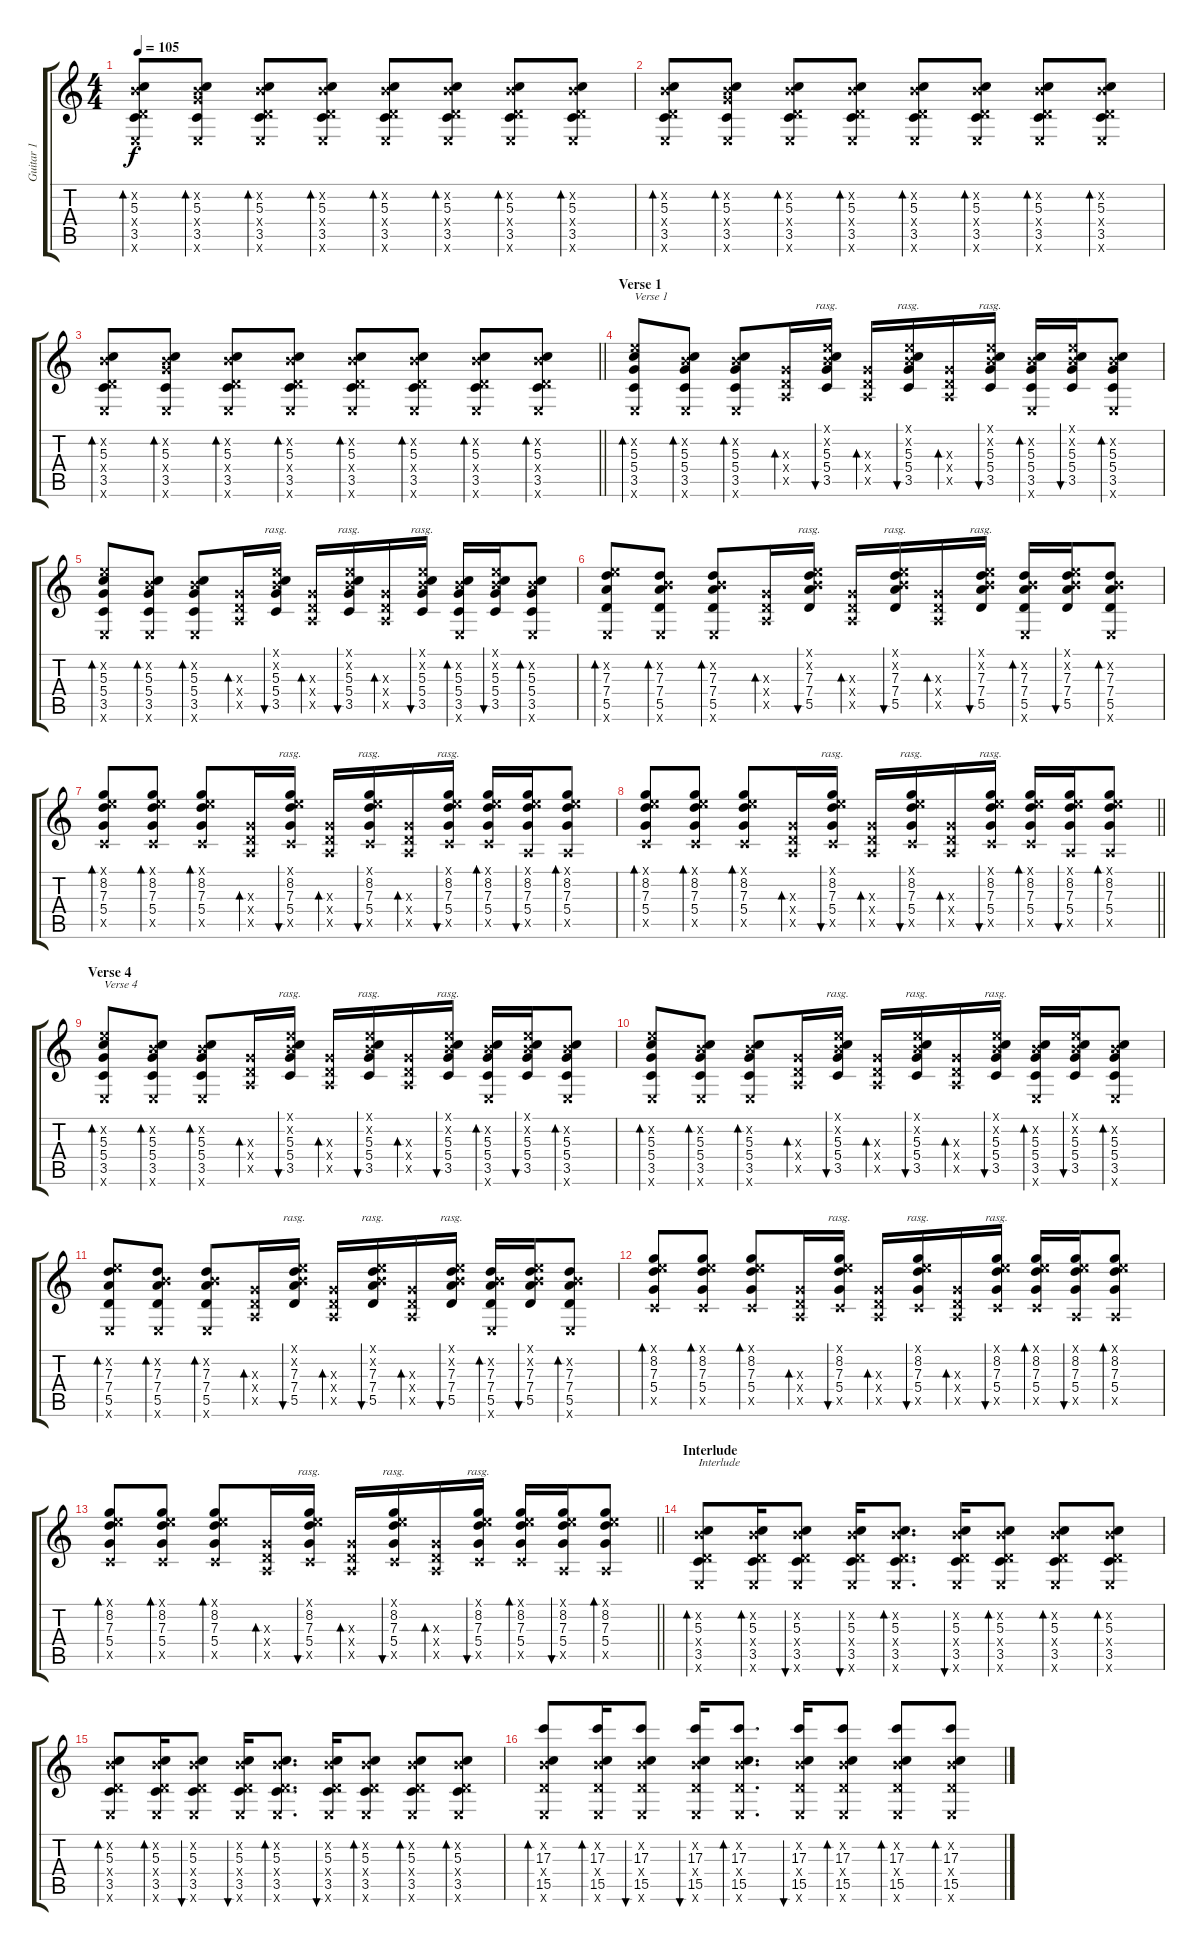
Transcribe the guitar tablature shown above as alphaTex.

\track ("Guitar 1" "Guitar 1") {instrument distortionguitar}
\staff {score tabs}
\tuning (E4 B3 G3 D3 A2 E2) {hide}
\ts (4 4)
\tempo 105
\clef g2
\ks c
(0.2{x} 5.3 0.4{x} 3.5 0.6{x}).8{bd 30 dy f} (0.2{x} 5.3 5.4{x} 3.5 0.6{x}).8{bd 30} (0.2{x} 5.3 0.4{x} 3.5 0.6{x}).8{bd 30} (0.2{x} 5.3 0.4{x} 3.5 0.6{x}).8{bd 30} (0.2{x} 5.3 0.4{x} 3.5 0.6{x}).8{bd 30} (0.2{x} 5.3 0.4{x} 3.5 0.6{x}).8{bd 30} (0.2{x} 5.3 0.4{x} 3.5 0.6{x}).8{bd 30} (0.2{x} 5.3 0.4{x} 3.5 0.6{x}).8{bd 30} |
(0.2{x} 5.3 0.4{x} 3.5 0.6{x}).8{bd 30} (0.2{x} 5.3 5.4{x} 3.5 0.6{x}).8{bd 30} (0.2{x} 5.3 0.4{x} 3.5 0.6{x}).8{bd 30} (0.2{x} 5.3 0.4{x} 3.5 0.6{x}).8{bd 30} (0.2{x} 5.3 0.4{x} 3.5 0.6{x}).8{bd 30} (0.2{x} 5.3 0.4{x} 3.5 0.6{x}).8{bd 30} (0.2{x} 5.3 0.4{x} 3.5 0.6{x}).8{bd 30} (0.2{x} 5.3 0.4{x} 3.5 0.6{x}).8{bd 30} |
\barLineRight lightlight
(0.2{x} 5.3 0.4{x} 3.5 0.6{x}).8{bd 30} (0.2{x} 5.3 5.4{x} 3.5 0.6{x}).8{bd 30} (0.2{x} 5.3 0.4{x} 3.5 0.6{x}).8{bd 30} (0.2{x} 5.3 0.4{x} 3.5 0.6{x}).8{bd 30} (0.2{x} 5.3 0.4{x} 3.5 0.6{x}).8{bd 30} (0.2{x} 5.3 0.4{x} 3.5 0.6{x}).8{bd 30} (0.2{x} 5.3 0.4{x} 3.5 0.6{x}).8{bd 30} (0.2{x} 5.3 0.4{x} 3.5 0.6{x}).8{bd 30} |
\section ("" "Verse 1")
(5.2{x} 5.3 5.4 3.5 0.6{x}).8{bd 30 txt "Verse 1"} (0.2{x} 5.3 5.4 3.5 0.6{x}).8{bd 30} (0.2{x} 5.3 5.4 3.5 0.6{x}).8{bd 30} (0.3{x} 0.4{x} 0.5{x}).16{bd 30} (0.1{x} 0.2{x} 5.3 5.4 3.5).16{bu 60 rasg ii} (0.3{x} 0.4{x} 0.5{x}).16{bd 30} (0.1{x} 0.2{x} 5.3 5.4 3.5).16{bu 60 rasg ii} (0.3{x} 0.4{x} 0.5{x}).16{bd 30} (0.1{x} 0.2{x} 5.3 5.4 3.5).16{bu 60 rasg ii} (0.2{x} 5.3 5.4 3.5 0.6{x}).16{bd 30} (0.1{x} 0.2{x} 5.3 5.4 3.5).16{bu 30} (0.2{x} 5.3 5.4 3.5 0.6{x}).8{bd 30} |
(5.2{x} 5.3 5.4 3.5 0.6{x}).8{bd 30} (0.2{x} 5.3 5.4 3.5 0.6{x}).8{bd 30} (0.2{x} 5.3 5.4 3.5 0.6{x}).8{bd 30} (0.3{x} 0.4{x} 0.5{x}).16{bd 30} (0.1{x} 0.2{x} 5.3 5.4 3.5).16{bu 60 rasg ii} (0.3{x} 0.4{x} 0.5{x}).16{bd 30} (0.1{x} 0.2{x} 5.3 5.4 3.5).16{bu 60 rasg ii} (0.3{x} 0.4{x} 0.5{x}).16{bd 30} (0.1{x} 0.2{x} 5.3 5.4 3.5).16{bu 60 rasg ii} (0.2{x} 5.3 5.4 3.5 0.6{x}).16{bd 30} (0.1{x} 0.2{x} 5.3 5.4 3.5).16{bu 30} (0.2{x} 5.3 5.4 3.5 0.6{x}).8{bd 30} |
(5.2{x} 7.3 7.4 5.5 0.6{x}).8{bd 30} (0.2{x} 7.3 7.4 5.5 0.6{x}).8{bd 30} (0.2{x} 7.3 7.4 5.5 0.6{x}).8{bd 30} (0.3{x} 0.4{x} 0.5{x}).16{bd 30} (0.1{x} 0.2{x} 7.3 7.4 5.5).16{bu 60 rasg ii} (0.3{x} 0.4{x} 0.5{x}).16{bd 30} (0.1{x} 0.2{x} 7.3 7.4 5.5).16{bu 60 rasg ii} (0.3{x} 0.4{x} 0.5{x}).16{bd 30} (0.1{x} 0.2{x} 7.3 7.4 5.5).16{bu 60 rasg ii} (0.2{x} 7.3 7.4 5.5 0.6{x}).16{bd 30} (0.1{x} 0.2{x} 7.3 7.4 5.5).16{bu 30} (0.2{x} 7.3 7.4 5.5 0.6{x}).8{bd 30} |
(0.1{x} 8.2 7.3 5.4 3.5{x}).8{bd 30} (0.1{x} 8.2 7.3 5.4 3.5{x}).8{bd 30} (0.1{x} 8.2 7.3 5.4 3.5{x}).8{bd 30} (0.3{x} 0.4{x} 0.5{x}).16{bd 30} (0.1{x} 8.2 7.3 5.4 3.5{x}).16{bu 60 rasg ii} (0.3{x} 0.4{x} 0.5{x}).16{bd 30} (0.1{x} 8.2 7.3 5.4 3.5{x}).16{bu 60 rasg ii} (0.3{x} 0.4{x} 0.5{x}).16{bd 30} (0.1{x} 8.2 7.3 5.4 3.5{x}).16{bu 60 rasg ii} (0.1{x} 8.2 7.3 5.4 3.5{x}).16{bd 30} (0.1{x} 8.2 7.3 5.4 0.5{x}).16{bu 30} (0.1{x} 8.2 7.3 5.4 0.5{x}).8{bd 30} |
\barLineRight lightlight
(0.1{x} 8.2 7.3 5.4 3.5{x}).8{bd 30} (0.1{x} 8.2 7.3 5.4 3.5{x}).8{bd 30} (0.1{x} 8.2 7.3 5.4 3.5{x}).8{bd 30} (0.3{x} 0.4{x} 0.5{x}).16{bd 30} (0.1{x} 8.2 7.3 5.4 3.5{x}).16{bu 60 rasg ii} (0.3{x} 0.4{x} 0.5{x}).16{bd 30} (0.1{x} 8.2 7.3 5.4 3.5{x}).16{bu 60 rasg ii} (0.3{x} 0.4{x} 0.5{x}).16{bd 30} (0.1{x} 8.2 7.3 5.4 3.5{x}).16{bu 60 rasg ii} (0.1{x} 8.2 7.3 5.4 3.5{x}).16{bd 30} (0.1{x} 8.2 7.3 5.4 0.5{x}).16{bu 30} (0.1{x} 8.2 7.3 5.4 0.5{x}).8{bd 30} |
\section ("" "Verse 4")
(5.2{x} 5.3 5.4 3.5 0.6{x}).8{bd 30 txt "Verse 4"} (0.2{x} 5.3 5.4 3.5 0.6{x}).8{bd 30} (0.2{x} 5.3 5.4 3.5 0.6{x}).8{bd 30} (0.3{x} 0.4{x} 0.5{x}).16{bd 30} (0.1{x} 0.2{x} 5.3 5.4 3.5).16{bu 60 rasg ii} (0.3{x} 0.4{x} 0.5{x}).16{bd 30} (0.1{x} 0.2{x} 5.3 5.4 3.5).16{bu 60 rasg ii} (0.3{x} 0.4{x} 0.5{x}).16{bd 30} (0.1{x} 0.2{x} 5.3 5.4 3.5).16{bu 60 rasg ii} (0.2{x} 5.3 5.4 3.5 0.6{x}).16{bd 30} (0.1{x} 0.2{x} 5.3 5.4 3.5).16{bu 30} (0.2{x} 5.3 5.4 3.5 0.6{x}).8{bd 30} |
(5.2{x} 5.3 5.4 3.5 0.6{x}).8{bd 30} (0.2{x} 5.3 5.4 3.5 0.6{x}).8{bd 30} (0.2{x} 5.3 5.4 3.5 0.6{x}).8{bd 30} (0.3{x} 0.4{x} 0.5{x}).16{bd 30} (0.1{x} 0.2{x} 5.3 5.4 3.5).16{bu 60 rasg ii} (0.3{x} 0.4{x} 0.5{x}).16{bd 30} (0.1{x} 0.2{x} 5.3 5.4 3.5).16{bu 60 rasg ii} (0.3{x} 0.4{x} 0.5{x}).16{bd 30} (0.1{x} 0.2{x} 5.3 5.4 3.5).16{bu 60 rasg ii} (0.2{x} 5.3 5.4 3.5 0.6{x}).16{bd 30} (0.1{x} 0.2{x} 5.3 5.4 3.5).16{bu 30} (0.2{x} 5.3 5.4 3.5 0.6{x}).8{bd 30} |
(5.2{x} 7.3 7.4 5.5 0.6{x}).8{bd 30} (0.2{x} 7.3 7.4 5.5 0.6{x}).8{bd 30} (0.2{x} 7.3 7.4 5.5 0.6{x}).8{bd 30} (0.3{x} 0.4{x} 0.5{x}).16{bd 30} (0.1{x} 0.2{x} 7.3 7.4 5.5).16{bu 60 rasg ii} (0.3{x} 0.4{x} 0.5{x}).16{bd 30} (0.1{x} 0.2{x} 7.3 7.4 5.5).16{bu 60 rasg ii} (0.3{x} 0.4{x} 0.5{x}).16{bd 30} (0.1{x} 0.2{x} 7.3 7.4 5.5).16{bu 60 rasg ii} (0.2{x} 7.3 7.4 5.5 0.6{x}).16{bd 30} (0.1{x} 0.2{x} 7.3 7.4 5.5).16{bu 30} (0.2{x} 7.3 7.4 5.5 0.6{x}).8{bd 30} |
(0.1{x} 8.2 7.3 5.4 3.5{x}).8{bd 30} (0.1{x} 8.2 7.3 5.4 3.5{x}).8{bd 30} (0.1{x} 8.2 7.3 5.4 3.5{x}).8{bd 30} (0.3{x} 0.4{x} 0.5{x}).16{bd 30} (0.1{x} 8.2 7.3 5.4 3.5{x}).16{bu 60 rasg ii} (0.3{x} 0.4{x} 0.5{x}).16{bd 30} (0.1{x} 8.2 7.3 5.4 3.5{x}).16{bu 60 rasg ii} (0.3{x} 0.4{x} 0.5{x}).16{bd 30} (0.1{x} 8.2 7.3 5.4 3.5{x}).16{bu 60 rasg ii} (0.1{x} 8.2 7.3 5.4 3.5{x}).16{bd 30} (0.1{x} 8.2 7.3 5.4 0.5{x}).16{bu 30} (0.1{x} 8.2 7.3 5.4 0.5{x}).8{bd 30} |
\barLineRight lightlight
(0.1{x} 8.2 7.3 5.4 3.5{x}).8{bd 30} (0.1{x} 8.2 7.3 5.4 3.5{x}).8{bd 30} (0.1{x} 8.2 7.3 5.4 3.5{x}).8{bd 30} (0.3{x} 0.4{x} 0.5{x}).16{bd 30} (0.1{x} 8.2 7.3 5.4 3.5{x}).16{bu 60 rasg ii} (0.3{x} 0.4{x} 0.5{x}).16{bd 30} (0.1{x} 8.2 7.3 5.4 3.5{x}).16{bu 60 rasg ii} (0.3{x} 0.4{x} 0.5{x}).16{bd 30} (0.1{x} 8.2 7.3 5.4 3.5{x}).16{bu 60 rasg ii} (0.1{x} 8.2 7.3 5.4 3.5{x}).16{bd 30} (0.1{x} 8.2 7.3 5.4 0.5{x}).16{bu 30} (0.1{x} 8.2 7.3 5.4 0.5{x}).8{bd 30} |
\section ("" "Interlude")
(0.2{x} 5.3 0.4{x} 3.5 0.6{x}).8{bd 60 txt "Interlude"} (0.2{x} 5.3 0.4{x} 3.5 0.6{x}).16{bd 60} (0.2{x} 5.3 0.4{x} 3.5 0.6{x}).8{bu 60} (0.2{x} 5.3 0.4{x} 3.5 0.6{x}).16{bu 60} (0.2{x} 5.3 0.4{x} 3.5 0.6{x}).8{d bd 60} (0.2{x} 5.3 0.4{x} 3.5 0.6{x}).16{bu 60} (0.2{x} 5.3 0.4{x} 3.5 0.6{x}).8{bd 60} (0.2{x} 5.3 0.4{x} 3.5 0.6{x}).8{bd 60} (0.2{x} 5.3 0.4{x} 3.5 0.6{x}).8{bd 60} |
(0.2{x} 5.3 0.4{x} 3.5 0.6{x}).8{bd 60} (0.2{x} 5.3 0.4{x} 3.5 0.6{x}).16{bd 60} (0.2{x} 5.3 0.4{x} 3.5 0.6{x}).8{bu 60} (0.2{x} 5.3 0.4{x} 3.5 0.6{x}).16{bu 60} (0.2{x} 5.3 0.4{x} 3.5 0.6{x}).8{d bd 60} (0.2{x} 5.3 0.4{x} 3.5 0.6{x}).16{bu 60} (0.2{x} 5.3 0.4{x} 3.5 0.6{x}).8{bd 60} (0.2{x} 5.3 0.4{x} 3.5 0.6{x}).8{bd 60} (0.2{x} 5.3 0.4{x} 3.5 0.6{x}).8{bd 60} |
(0.2{x} 17.3 0.4{x} 15.5 0.6{x}).8{bd 60} (0.2{x} 17.3 0.4{x} 15.5 0.6{x}).16{bd 60} (0.2{x} 17.3 0.4{x} 15.5 0.6{x}).8{bu 60} (0.2{x} 17.3 0.4{x} 15.5 0.6{x}).16{bu 60} (0.2{x} 17.3 0.4{x} 15.5 0.6{x}).8{d bd 60} (0.2{x} 17.3 0.4{x} 15.5 0.6{x}).16{bu 60} (0.2{x} 17.3 0.4{x} 15.5 0.6{x}).8{bd 60} (0.2{x} 17.3 0.4{x} 15.5 0.6{x}).8{bd 60} (0.2{x} 17.3 0.4{x} 15.5 0.6{x}).8{bd 60}
